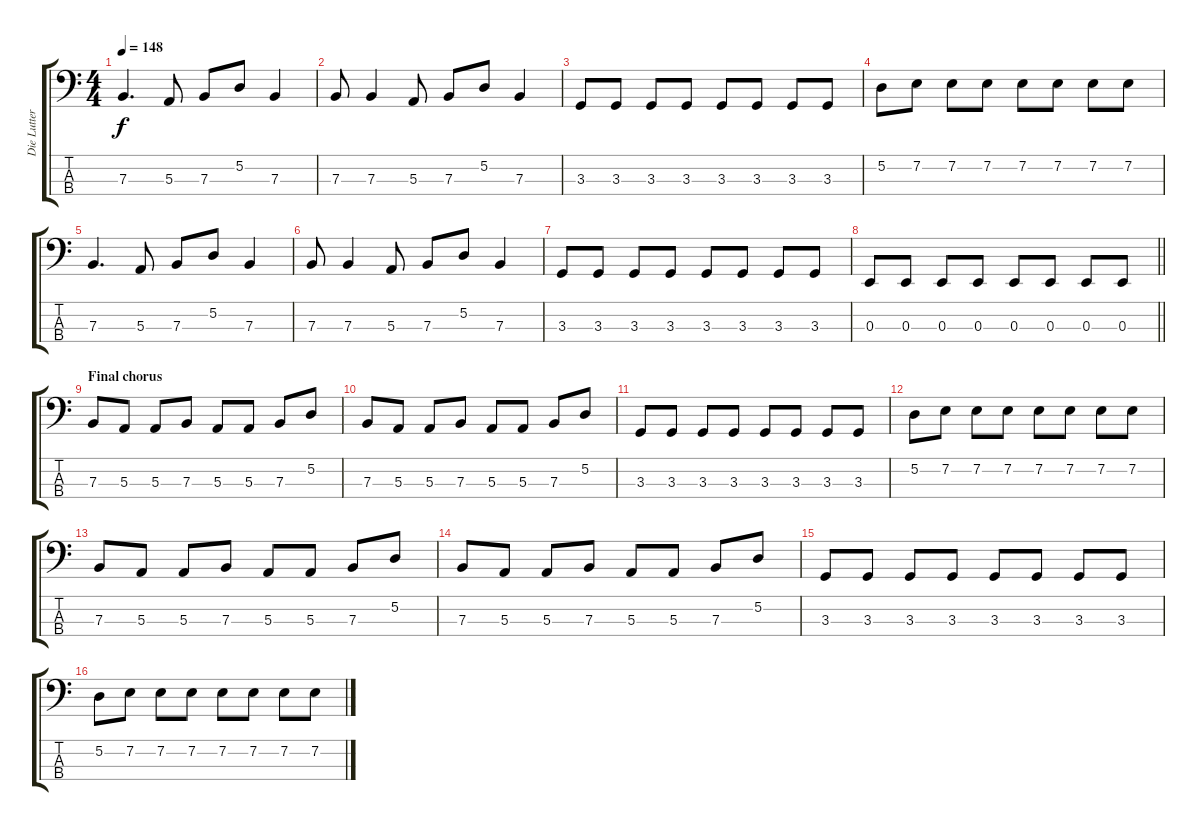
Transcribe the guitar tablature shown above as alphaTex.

\track ("Die Lutter" "Die Lutter") {instrument electricbasspick}
\staff {score tabs}
\tuning (D2 A1 E1 B0) {hide}
\ts (4 4)
\tempo 148
\clef f4
\ks c
7.3.4{d dy f} 5.3.8 7.3.8 5.2.8 7.3.4 |
7.3.8 7.3.4 5.3.8 7.3.8 5.2.8 7.3.4 |
3.3.8 3.3.8 3.3.8 3.3.8 3.3.8 3.3.8 3.3.8 3.3.8 |
5.2.8 7.2.8 7.2.8 7.2.8 7.2.8 7.2.8 7.2.8 7.2.8 |
7.3.4{d} 5.3.8 7.3.8 5.2.8 7.3.4 |
7.3.8 7.3.4 5.3.8 7.3.8 5.2.8 7.3.4 |
3.3.8 3.3.8 3.3.8 3.3.8 3.3.8 3.3.8 3.3.8 3.3.8 |
\barLineRight lightlight
0.3.8 0.3.8 0.3.8 0.3.8 0.3.8 0.3.8 0.3.8 0.3.8 |
\section ("" "Final chorus")
7.3.8 5.3.8 5.3.8 7.3.8 5.3.8 5.3.8 7.3.8 5.2.8 |
7.3.8 5.3.8 5.3.8 7.3.8 5.3.8 5.3.8 7.3.8 5.2.8 |
3.3.8 3.3.8 3.3.8 3.3.8 3.3.8 3.3.8 3.3.8 3.3.8 |
5.2.8 7.2.8 7.2.8 7.2.8 7.2.8 7.2.8 7.2.8 7.2.8 |
7.3.8 5.3.8 5.3.8 7.3.8 5.3.8 5.3.8 7.3.8 5.2.8 |
7.3.8 5.3.8 5.3.8 7.3.8 5.3.8 5.3.8 7.3.8 5.2.8 |
3.3.8 3.3.8 3.3.8 3.3.8 3.3.8 3.3.8 3.3.8 3.3.8 |
5.2.8 7.2.8 7.2.8 7.2.8 7.2.8 7.2.8 7.2.8 7.2.8
